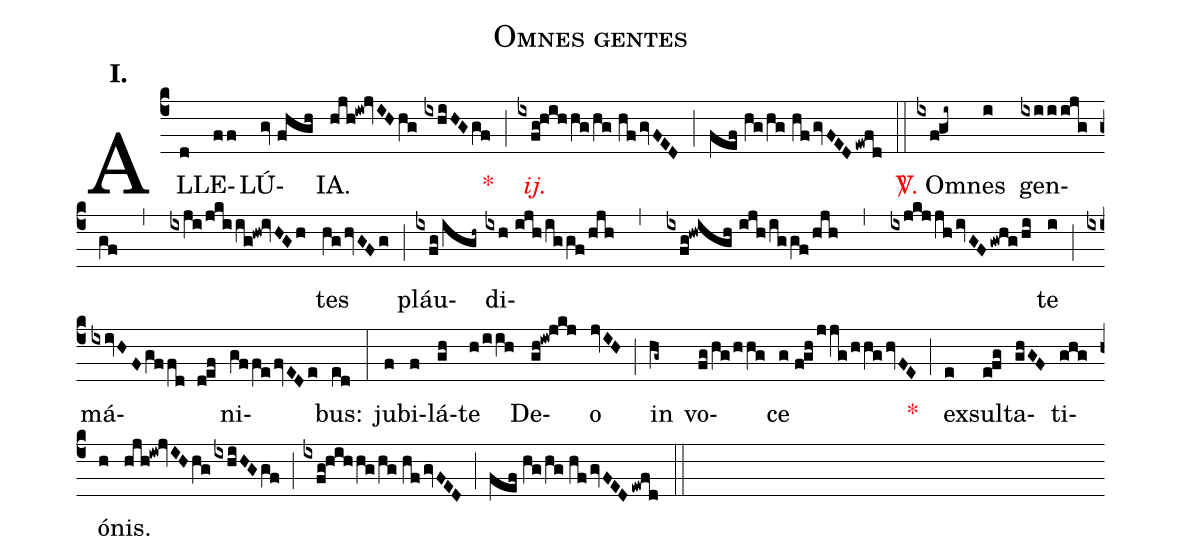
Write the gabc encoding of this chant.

name:Omnes gentes;
mode:I.;
office-part:Alleluia;
%%
(c4) AL(d)LE(ff)LÚ(gv//fhgh)IA.(hjh!iw!jvIHhg//ixhiHGgf) <v>\red{*}</v>(;) <v>\redit{ij.}</v>(ixfg!hih/hg/hg//hf/gvFED) (;) (fef//hg/hg//hf/gvFED/ewfd) (::) <v>\red{\Vbar.}</v> Om(ixf!gi~)nes(i) gen(ixiiijggf,ixji/jki/ig!hw!ivHGh)tes(hg/hvGFg) (;) pláu(ixfg/igh~)di(ixh//ijh/iggf/hjh,ixfg!hwigh//ijh/iggf/hjh,ixjkj/jh/ivGF/gwhg/hi)te(i) (;) má(ixivHF/gffd d!ef)ni(gffe/fvEDe)bus:(ed) (:) ju(f)bi(f)lá(gh)te(h/iih) De(gh!iw!jkj)o(jvIH) (;) in(hg~) vo(fg/hg/hhg)ce(g//f!gh/jjg/hhg/hvFE) <v>\red{*}</v>(;) ex(e)sul(e!fg)ta(ghGF)ti(ghg)ó(h)nis.(hjh!iw!jvIH/hg/ixhiHG/gf) (;) (ixfg!hih/hg/hg//hf/gvFED) (;) (fef//hg/hg//hf/gvFED/ewfd) (::)
